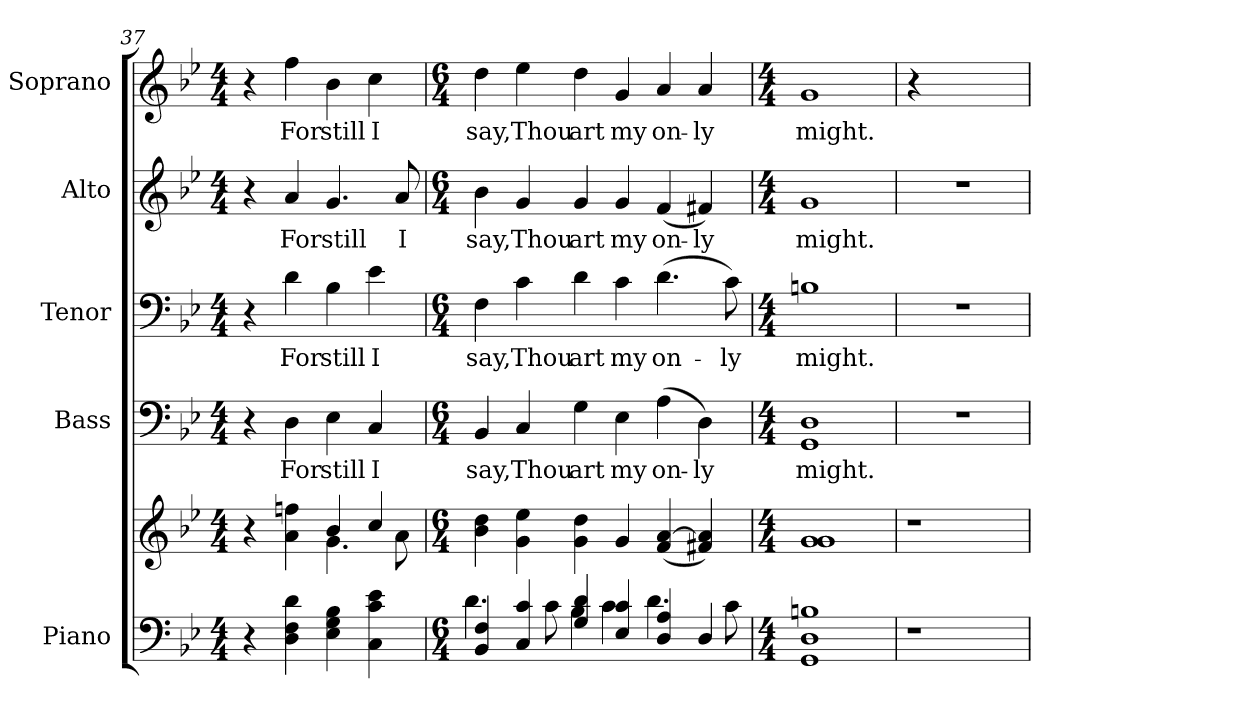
**kern	**kern	**kern	**text	**kern	**text	**kern	**text	**kern	**text
*part5	*part5	*part4	*part4	*part3	*part3	*part2	*part2	*part1	*part1
*staff6	*staff5	*staff4	*staff4	*staff3	*staff3	*staff2	*staff2	*staff1	*staff1
*I"Piano	*	*I"Bass	*	*I"Tenor	*	*I"Alto	*	*I"Soprano	*
*I'Pno.	*	*I'B.	*	*I'T.	*	*I'A.	*	*I'S.	*
!!LO:PB:g=z
*clefF4	*clefG2	*clefF4	*	*clefF4	*	*clefG2	*	*clefG2	*
*k[b-e-]	*k[b-e-]	*k[b-e-]	*	*k[b-e-]	*	*k[b-e-]	*	*k[b-e-]	*
*B-:	*B-:	*B-:	*	*B-:	*	*B-:	*	*B-:	*
*M4/4	*M4/4	*M4/4	*	*M4/4	*	*M4/4	*	*M4/4	*
=37	=37	=37	=37	=37	=37	=37	=37	=37	=37
*	*^	*	*	*	*	*	*	*	*
4r	4r	2ryy	4r	.	4r	.	4r	.	4r	.
!	!	!	!	!LO:LY:b:color=#000000	!	!	!	!	!	!
!	!	!	!	!	!	!LO:LY:b:color=#000000	!	!	!	!
!	!	!	!	!	!	!	!	!LO:LY:b:color=#000000	!	!
!	!	!	!	!	!	!	!	!	!	!LO:LY:b:color=#000000
4Di\ 4Fi 4di	4ai\ 4ffni	.	4Di\	For	4di\	For	4ai/	For	4ffi\	For
!	!	!	!	!LO:LY:b:color=#000000	!	!	!	!	!	!
!	!	!	!	!	!	!LO:LY:b:color=#000000	!	!	!	!
!	!	!	!	!	!	!	!	!LO:LY:b:color=#000000	!	!
!	!	!	!	!	!	!	!	!	!	!LO:LY:b:color=#000000
4E-i\ 4Gi 4B-i	4b-i/	4.gi\	4E-i\	still	4B-i\	still	4.gi/	still	4b-i\	still
!	!	!	!	!LO:LY:b:color=#000000	!	!	!	!	!	!
!	!	!	!	!	!	!LO:LY:b:color=#000000	!	!	!	!
!	!	!	!	!	!	!	!	!	!	!LO:LY:b:color=#000000
4Ci\ 4ci 4e-i	4cci/	.	4Ci/	I	4e-i\	I	.	.	4cci\	I
!	!	!	!	!	!	!	!	!LO:LY:b:color=#000000	!	!
.	.	8ai\	.	.	.	.	8ai/	I	.	.
*	*v	*v	*	*	*	*	*	*	*	*
=38	=38	=38	=38	=38	=38	=38	=38	=38	=38
*M6/4	*M6/4	*M6/4	*	*M6/4	*	*M6/4	*	*M6/4	*
*^	*	*	*	*	*	*	*	*	*
*	*	*^	*	*	*	*	*	*	*	*
!	!	!	!	!	!LO:LY:b:color=#000000	!	!	!	!	!	!
*	*	*v	*v	*	*	*	*	*	*	*	*
*	*	*^	*	*	*	*	*	*	*	*
!	!	!	!	!	!	!	!LO:LY:b:color=#000000	!	!	!	!
*	*	*v	*v	*	*	*	*	*	*	*	*
*	*	*^	*	*	*	*	*	*	*	*
!	!	!	!	!	!	!	!	!	!LO:LY:b:color=#000000	!	!
*	*	*v	*v	*	*	*	*	*	*	*	*
*	*	*^	*	*	*	*	*	*	*	*
!	!	!	!	!	!	!	!	!	!	!	!LO:LY:b:color=#000000
*	*	*v	*v	*	*	*	*	*	*	*	*
4BB-i/ 4Fi	4.di\	4b-i\ 4ddi	4BB-i/	say,	4Fi\	say,	4b-i\	say,	4ddi\	say,
!	!	!	!	!LO:LY:b:color=#000000	!	!	!	!	!	!
!	!	!	!	!	!	!LO:LY:b:color=#000000	!	!	!	!
!	!	!	!	!	!	!	!	!LO:LY:b:color=#000000	!	!
!	!	!	!	!	!	!	!	!	!	!LO:LY:b:color=#000000
4Ci/ 4ci	.	4gi\ 4ee-i	4Ci/	Thou	4ci\	Thou	4gi/	Thou	4ee-i\	Thou
.	8ci\	.	.	.	.	.	.	.	.	.
!	!	!	!	!LO:LY:b:color=#000000	!	!	!	!	!	!
!	!	!	!	!	!	!LO:LY:b:color=#000000	!	!	!	!
!	!	!	!	!	!	!	!	!LO:LY:b:color=#000000	!	!
!	!	!	!	!	!	!	!	!	!	!LO:LY:b:color=#000000
4Gi/ 4di	4B-i\	4gi\ 4ddi	4Gi\	art	4di\	art	4gi/	art	4ddi\	art
!	!	!	!	!LO:LY:b:color=#000000	!	!	!	!	!	!
!	!	!	!	!	!	!LO:LY:b:color=#000000	!	!	!	!
!	!	!	!	!	!	!	!	!LO:LY:b:color=#000000	!	!
!	!	!	!	!	!	!	!	!	!	!LO:LY:b:color=#000000
4E-i/ 4ci	4ci\	4gi/	4E-i\	my	4ci\	my	4gi/	my	4gi/	my
!	!	!	!	!LO:LY:b:color=#000000	!	!	!	!	!	!
!	!	!	!	!	!	!LO:LY:b:color=#000000	!	!	!	!
!	!	!	!	!	!	!	!	!LO:LY:b:color=#000000	!	!
!	!	!	!	!	!	!	!	!	!	!LO:LY:b:color=#000000
4Di/ 4Ai	4.di\	(4fi/ [>4ai	(4Ai\	on-	(4.di\	on-	(4fi/	on-	4ai/	on-
!	!	!	!	!LO:LY:b:color=#000000	!	!	!	!	!	!
!	!	!	!	!	!	!	!	!LO:LY:b:color=#000000	!	!
!	!	!	!	!	!	!	!	!	!	!LO:LY:b:color=#000000
4Di/	.	4f#Xi/ 4ai])	4Di\)	-ly	.	.	4f#Xi/)	-ly	4ai/	-ly
!	!	!	!	!	!	!LO:LY:b:color=#000000	!	!	!	!
.	8ci\	.	.	.	8ci\)	-ly	.	.	.	.
*v	*v	*	*	*	*	*	*	*	*	*
=39	=39	=39	=39	=39	=39	=39	=39	=39	=39
*M4/4	*M4/4	*M4/4	*	*M4/4	*	*M4/4	*	*M4/4	*
*^	*	*	*	*	*	*	*	*	*
!	!	!	!	!LO:LY:b:color=#000000	!	!	!	!	!	!
*v	*v	*	*	*	*	*	*	*	*	*
*^	*	*	*	*	*	*	*	*	*
!	!	!	!	!	!	!LO:LY:b:color=#000000	!	!	!	!
*v	*v	*	*	*	*	*	*	*	*	*
*^	*	*	*	*	*	*	*	*	*
!	!	!	!	!	!	!	!	!LO:LY:b:color=#000000	!	!
*v	*v	*	*	*	*	*	*	*	*	*
*^	*	*	*	*	*	*	*	*	*
!	!	!	!	!	!	!	!	!	!	!LO:LY:b:color=#000000
*v	*v	*	*	*	*	*	*	*	*	*
1GGi 1Di 1Bni	1gi 1gi	1GGi 1Di	might.	1Bni	might.	1gi	might.	1gi	might.
=40	=40	=40	=40	=40	=40	=40	=40	=40	=40
!LO:N:vis=1	!LO:N:vis=1	!LO:N:vis=1	!	!LO:N:vis=1	!	!LO:N:vis=1	!	!	!
4r	4r	1r	.	1r	.	1r	.	4r	.
2.ryy	2.ryy	.	.	.	.	.	.	2.ryy	.
=	=	=	=	=	=	=	=	=	=
*-	*-	*-	*-	*-	*-	*-	*-	*-	*-
